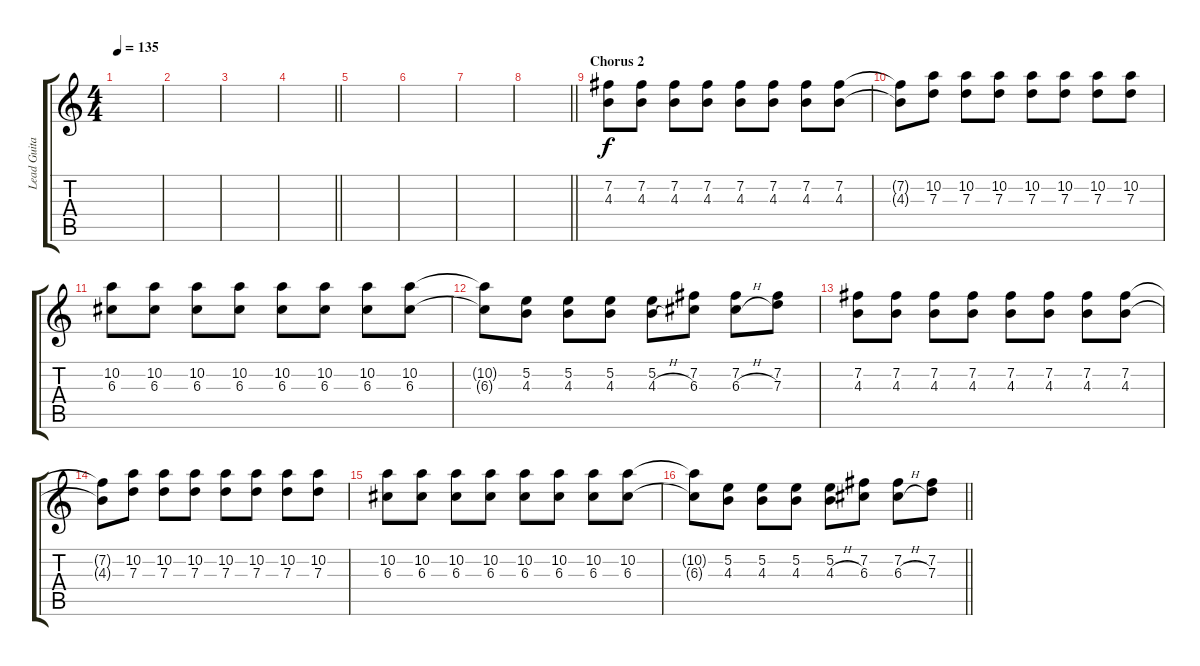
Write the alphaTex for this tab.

\track ("Lead Guitar" "Lead Guita") {instrument overdrivenguitar}
\staff {score tabs}
\tuning (E4 B3 G3 D3 A2 E2) {hide}
\ts (4 4)
\tempo 135
\clef g2
\ks c
|
|
|
\barLineRight lightlight
|
|
|
|
\barLineRight lightlight
|
\section ("" "Chorus 2")
(7.2 4.3).8{dy f} (7.2 4.3).8 (7.2 4.3).8 (7.2 4.3).8 (7.2 4.3).8 (7.2 4.3).8 (7.2 4.3).8 (7.2 4.3).8 |
(7.2{t} 4.3{t}).8 (10.2 7.3).8 (10.2 7.3).8 (10.2 7.3).8 (10.2 7.3).8 (10.2 7.3).8 (10.2 7.3).8 (10.2 7.3).8 |
(10.2 6.3).8 (10.2 6.3).8 (10.2 6.3).8 (10.2 6.3).8 (10.2 6.3).8 (10.2 6.3).8 (10.2 6.3).8 (10.2 6.3).8 |
(10.2{t} 6.3{t}).8 (5.2 4.3).8 (5.2 4.3).8 (5.2 4.3).8 (5.2 4.3{h}).8 (7.2 6.3).8 (7.2 6.3{h}).8 (7.2 7.3).8 |
(7.2 4.3).8 (7.2 4.3).8 (7.2 4.3).8 (7.2 4.3).8 (7.2 4.3).8 (7.2 4.3).8 (7.2 4.3).8 (7.2 4.3).8 |
(7.2{t} 4.3{t}).8 (10.2 7.3).8 (10.2 7.3).8 (10.2 7.3).8 (10.2 7.3).8 (10.2 7.3).8 (10.2 7.3).8 (10.2 7.3).8 |
(10.2 6.3).8 (10.2 6.3).8 (10.2 6.3).8 (10.2 6.3).8 (10.2 6.3).8 (10.2 6.3).8 (10.2 6.3).8 (10.2 6.3).8 |
\barLineRight lightlight
(10.2{t} 6.3{t}).8 (5.2 4.3).8 (5.2 4.3).8 (5.2 4.3).8 (5.2 4.3{h}).8 (7.2 6.3).8 (7.2 6.3{h}).8 (7.2 7.3).8
